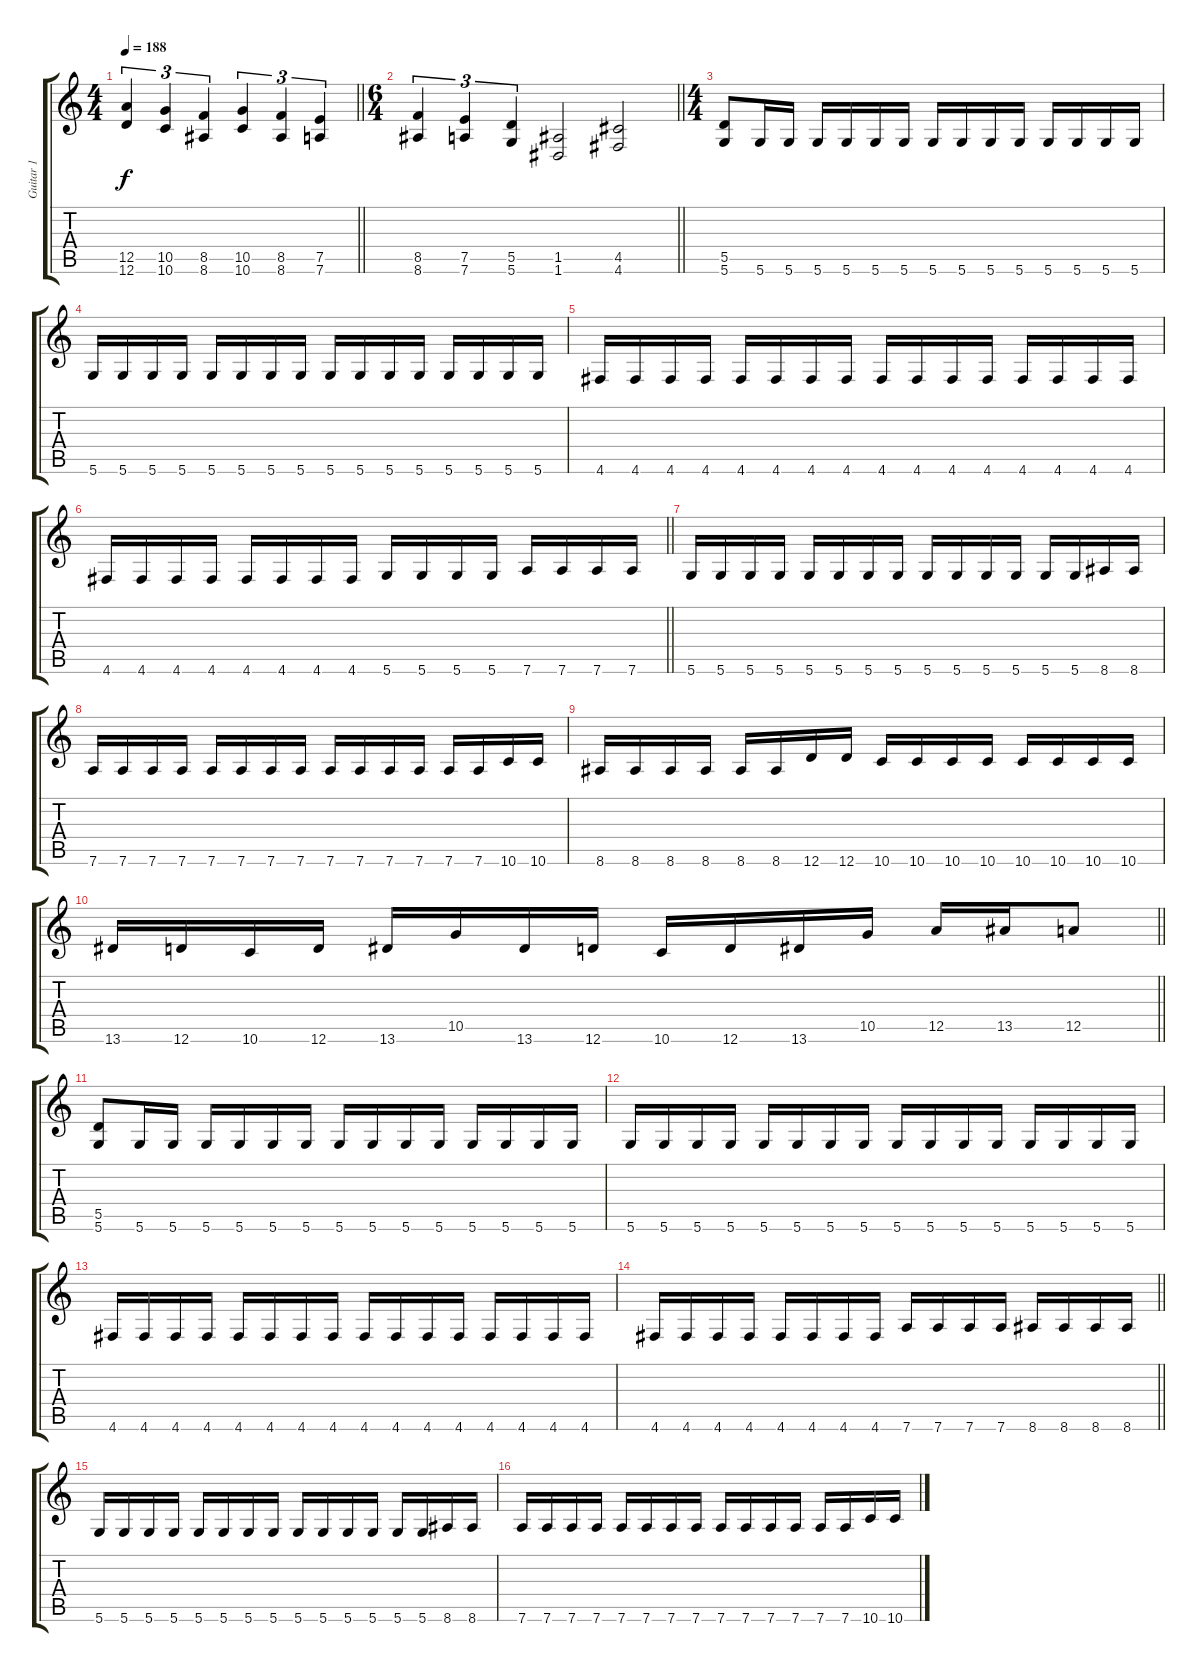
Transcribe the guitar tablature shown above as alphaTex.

\track ("Guitar 1" "Guitar 1") {instrument distortionguitar}
\staff {score tabs}
\tuning (E4 B3 G3 D3 A2 D2) {hide}
\ts (4 4)
\tempo 188
\clef g2
\barLineRight lightlight
\ks c
(12.5 12.6).4{tu (3 2) dy f} (10.5 10.6).4{tu (3 2)} (8.5 8.6).4{tu (3 2)} (10.5 10.6).4{tu (3 2)} (8.5 8.6).4{tu (3 2)} (7.5 7.6).4{tu (3 2)} |
\ts (6 4)
\barLineRight lightlight
(8.5 8.6).4{tu (3 2)} (7.5 7.6).4{tu (3 2)} (5.5 5.6).4{tu (3 2)} (1.5 1.6).2 (4.5 4.6).2 |
\ts (4 4)
\section ("" "")
(5.5 5.6).8 5.6.16 5.6.16 5.6.16 5.6.16 5.6.16 5.6.16 5.6.16 5.6.16 5.6.16 5.6.16 5.6.16 5.6.16 5.6.16 5.6.16 |
5.6.16 5.6.16 5.6.16 5.6.16 5.6.16 5.6.16 5.6.16 5.6.16 5.6.16 5.6.16 5.6.16 5.6.16 5.6.16 5.6.16 5.6.16 5.6.16 |
4.6.16 4.6.16 4.6.16 4.6.16 4.6.16 4.6.16 4.6.16 4.6.16 4.6.16 4.6.16 4.6.16 4.6.16 4.6.16 4.6.16 4.6.16 4.6.16 |
\barLineRight lightlight
4.6.16 4.6.16 4.6.16 4.6.16 4.6.16 4.6.16 4.6.16 4.6.16 5.6.16 5.6.16 5.6.16 5.6.16 7.6.16 7.6.16 7.6.16 7.6.16 |
5.6.16 5.6.16 5.6.16 5.6.16 5.6.16 5.6.16 5.6.16 5.6.16 5.6.16 5.6.16 5.6.16 5.6.16 5.6.16 5.6.16 8.6.16 8.6.16 |
7.6.16 7.6.16 7.6.16 7.6.16 7.6.16 7.6.16 7.6.16 7.6.16 7.6.16 7.6.16 7.6.16 7.6.16 7.6.16 7.6.16 10.6.16 10.6.16 |
8.6.16 8.6.16 8.6.16 8.6.16 8.6.16 8.6.16 12.6.16 12.6.16 10.6.16 10.6.16 10.6.16 10.6.16 10.6.16 10.6.16 10.6.16 10.6.16 |
\barLineRight lightlight
13.6.16 12.6.16 10.6.16 12.6.16 13.6.16 10.5.16 13.6.16 12.6.16 10.6.16 12.6.16 13.6.16 10.5.16 12.5.16 13.5.16 12.5.8 |
(5.5 5.6).8 5.6.16 5.6.16 5.6.16 5.6.16 5.6.16 5.6.16 5.6.16 5.6.16 5.6.16 5.6.16 5.6.16 5.6.16 5.6.16 5.6.16 |
5.6.16 5.6.16 5.6.16 5.6.16 5.6.16 5.6.16 5.6.16 5.6.16 5.6.16 5.6.16 5.6.16 5.6.16 5.6.16 5.6.16 5.6.16 5.6.16 |
4.6.16 4.6.16 4.6.16 4.6.16 4.6.16 4.6.16 4.6.16 4.6.16 4.6.16 4.6.16 4.6.16 4.6.16 4.6.16 4.6.16 4.6.16 4.6.16 |
\barLineRight lightlight
4.6.16 4.6.16 4.6.16 4.6.16 4.6.16 4.6.16 4.6.16 4.6.16 7.6.16 7.6.16 7.6.16 7.6.16 8.6.16 8.6.16 8.6.16 8.6.16 |
5.6.16 5.6.16 5.6.16 5.6.16 5.6.16 5.6.16 5.6.16 5.6.16 5.6.16 5.6.16 5.6.16 5.6.16 5.6.16 5.6.16 8.6.16 8.6.16 |
7.6.16 7.6.16 7.6.16 7.6.16 7.6.16 7.6.16 7.6.16 7.6.16 7.6.16 7.6.16 7.6.16 7.6.16 7.6.16 7.6.16 10.6.16 10.6.16
